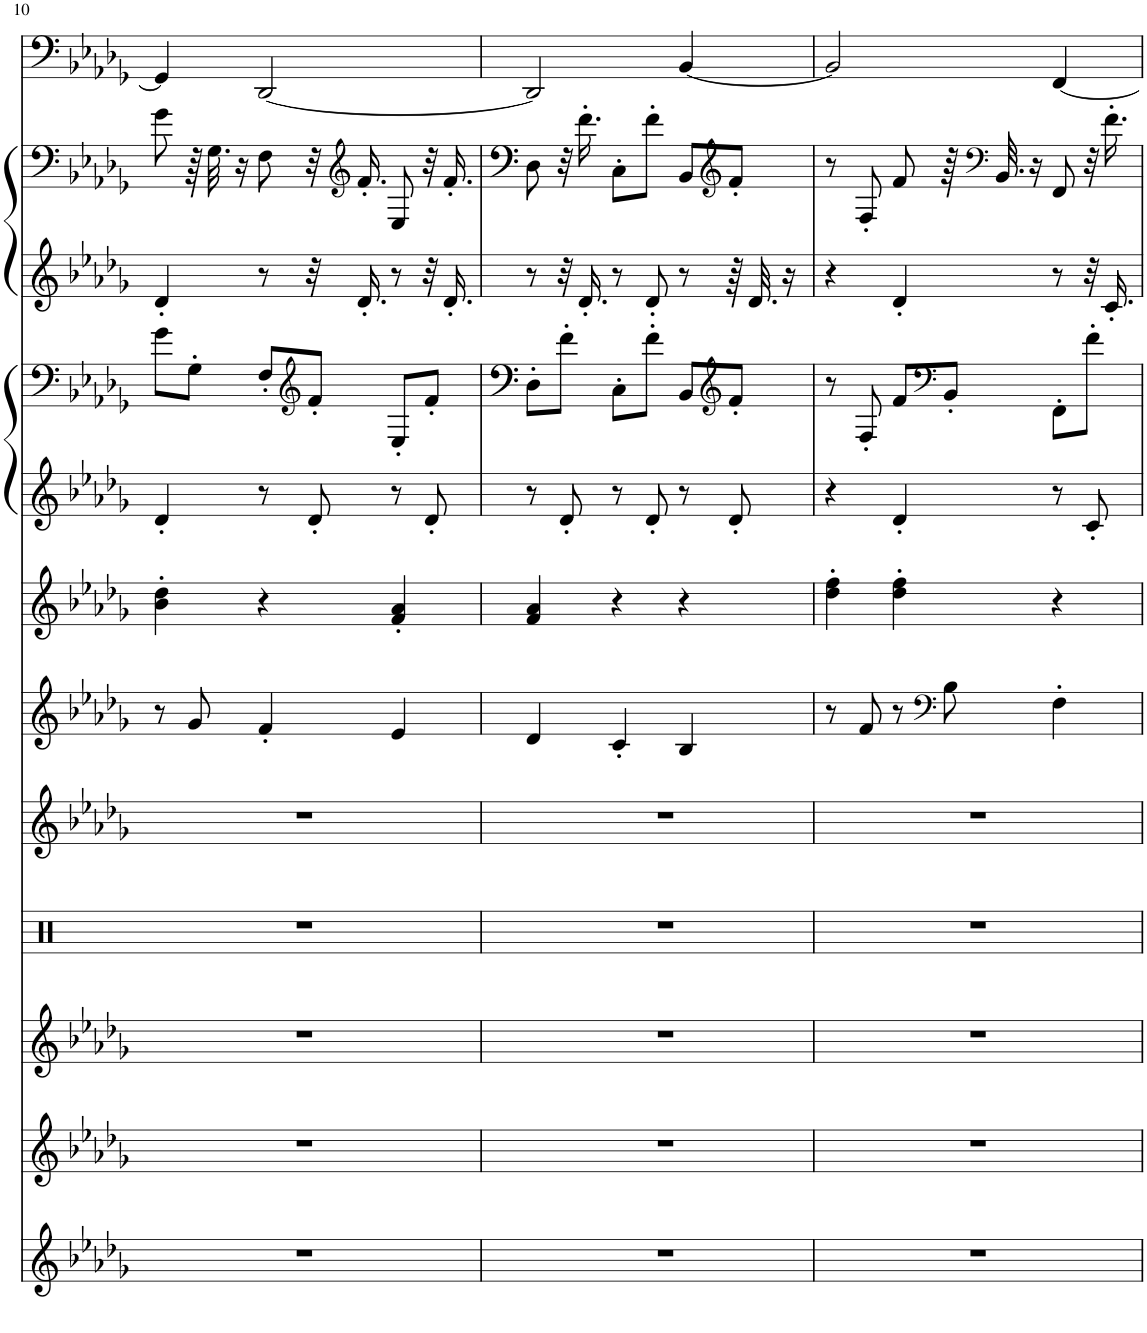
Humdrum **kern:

**kern	**kern	**kern	**kern	**kern	**kern	**kern	**kern	**kern	**kern	**kern	**kern
*part10	*part9	*part8	*part7	*part6	*part5	*part4	*part3	*part3	*part2	*part2	*part1
*staff12	*staff11	*staff10	*staff9	*staff8	*staff7	*staff6	*staff5	*staff4	*staff3	*staff2	*staff1
*I"Alto Sax, ru@euronet.nl	*I"Flute, Ron Uiterwijk	*I"Clarinet, Converted to XG	*I"Percussion	*I"Jazz Guitar	*I"E.Piano 2	*I"Clav.	*I"Harpsichord	*	*I"Harpsichord	*	*I"Fretless Bass
*I'A Sax	*I'Fl	*I'Cl	*	*	*I'E.Pno	*I'Clv	*I'Hpschd	*	*I'Hpschd	*	*
!!LO:PB:g=z
*clefG2	*clefG2	*clefG2	*clefX	*clefG2	*clefG2	*clefG2	*clefG2	*clefF4	*clefG2	*clefF4	*clefF4
*Trd5c9	*	*Trd1c2	*	*	*	*	*	*	*	*	*
*k[b-e-a-d-g-]	*k[b-e-a-d-g-]	*k[b-e-a-d-g-]	*k[]	*k[b-e-a-d-g-]	*k[b-e-a-d-g-]	*k[b-e-a-d-g-]	*k[b-e-a-d-g-]	*k[b-e-a-d-g-]	*k[b-e-a-d-g-]	*k[b-e-a-d-g-]	*k[b-e-a-d-g-]
*M3/4	*M3/4	*M3/4	*M3/4	*M3/4	*M3/4	*M3/4	*M3/4	*M3/4	*M3/4	*M3/4	*M3/4
=10	=10	=10	=10	=10	=10	=10	=10	=10	=10	=10	=10
2.r	2.r	2.r	2.r	2.r	8r	4b-\' 4dd-\'	4d-'/	8g-\L	4d-'/	8g-\	4GG-/]
.	.	.	.	.	8g-/	.	.	8G-'\J	.	64r	.
.	.	.	.	.	.	.	.	.	.	32.G-\	.
.	.	.	.	.	.	.	.	.	.	16r	.
.	.	.	.	.	4f'/	4r	8r	8F'/L	8r	8F\	[2DD-/
*	*	*	*	*	*	*	*	*clefG2	*	*	*
.	.	.	.	.	.	.	8d-'/	8f'/J	32r	32r	.
*	*	*	*	*	*	*	*	*	*	*clefG2	*
.	.	.	.	.	.	.	.	.	16.d-'/	16.f'/	.
.	.	.	.	.	4e-/	4f/' 4a-/'	8r	8E-'/L	8r	8E-/	.
.	.	.	.	.	.	.	8d-'/	8f'/J	32r	32r	.
.	.	.	.	.	.	.	.	.	16.d-'/	16.f'/	.
=11	=11	=11	=11	=11	=11	=11	=11	=11	=11	=11	=11
2.r	2.r	2.r	2.r	2.r	4d-/	4f/ 4a-/	8r	8D-'\L	8r	8D-\	2DD-/]
.	.	.	.	.	.	.	8d-'/	8f'\J	32r	32r	.
.	.	.	.	.	.	.	.	.	16.d-'/	16.f'\	.
.	.	.	.	.	4c'/	4r	8r	8C'\L	8r	8C'\L	.
.	.	.	.	.	.	.	8d-'/	8f'\J	8d-'/	8f'\J	.
.	.	.	.	.	4B-/	4r	8r	8BB-/L	8r	8BB-/L	[4BB-/
*	*	*	*	*	*	*	*	*clefG2	*	*clefG2	*
.	.	.	.	.	.	.	8d-'/	8f'/J	64r	8f'/J	.
.	.	.	.	.	.	.	.	.	32.d-/	.	.
.	.	.	.	.	.	.	.	.	16r	.	.
=12	=12	=12	=12	=12	=12	=12	=12	=12	=12	=12	=12
2.r	2.r	2.r	2.r	2.r	8r	4dd-\' 4ff\'	4r	8r	4r	8r	2BB-/]
.	.	.	.	.	8f/	.	.	8F'/	.	8F'/	.
.	.	.	.	.	8r	4dd-\' 4ff\'	4d-'/	8f/L	4d-'/	8f/	.
*	*	*	*	*	*clefF4	*	*	*clefF4	*	*	*
.	.	.	.	.	8B-\	.	.	8BB-'/J	.	64r	.
*	*	*	*	*	*	*	*	*	*	*clefF4	*
.	.	.	.	.	.	.	.	.	.	32.BB-/	.
.	.	.	.	.	.	.	.	.	.	16r	.
.	.	.	.	.	4F'\	4r	8r	8FF'\L	8r	8FF/	[4FF/
.	.	.	.	.	.	.	8c'/	8f'\J	32r	32r	.
.	.	.	.	.	.	.	.	.	16.c'/	16.f'\	.
=	=	=	=	=	=	=	=	=	=	=	=
*-	*-	*-	*-	*-	*-	*-	*-	*-	*-	*-	*-
